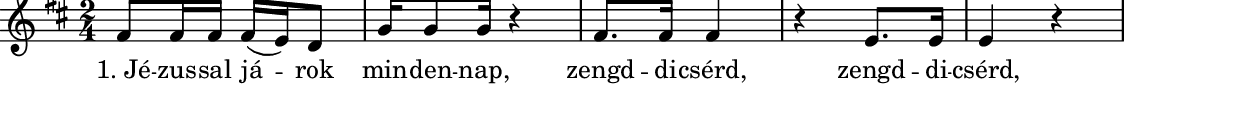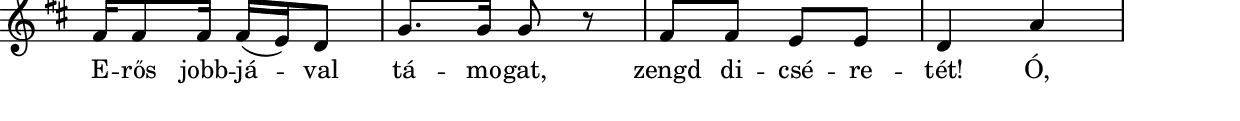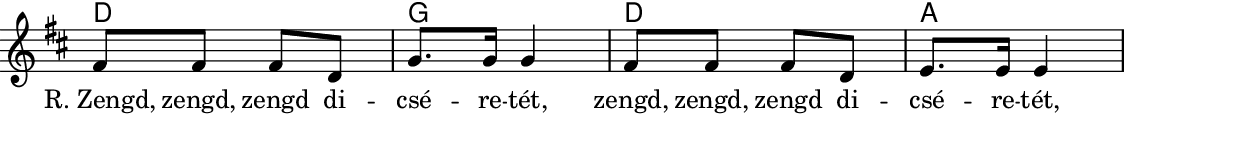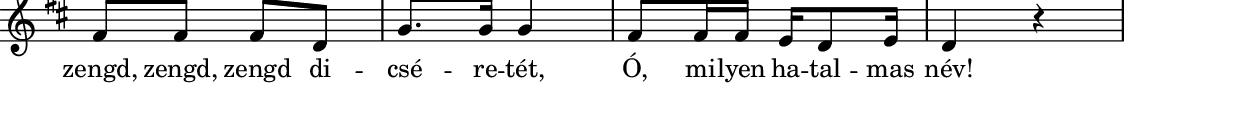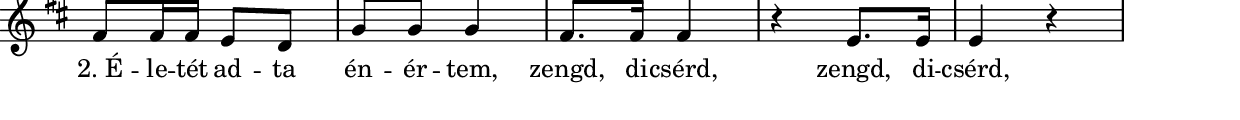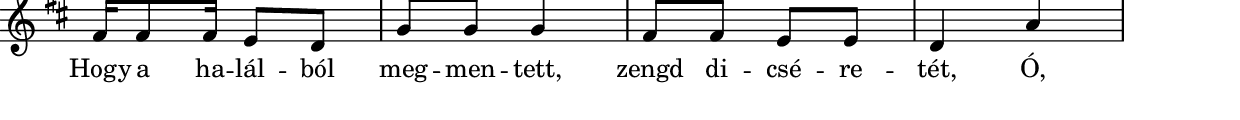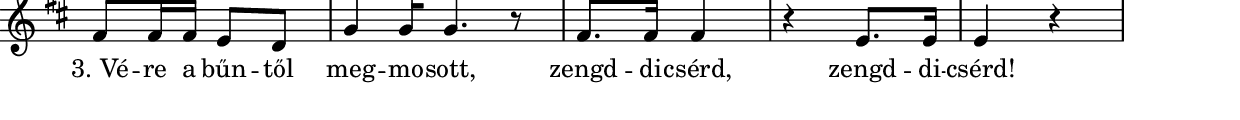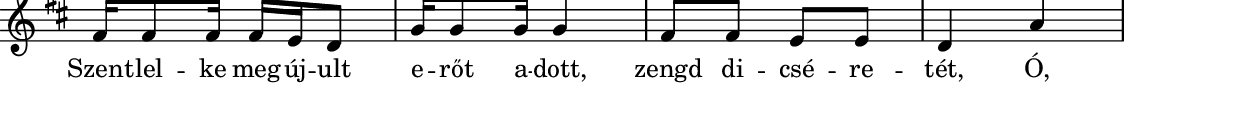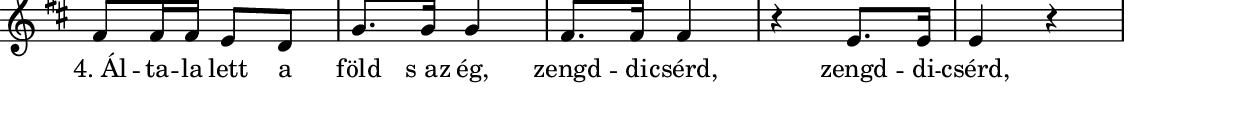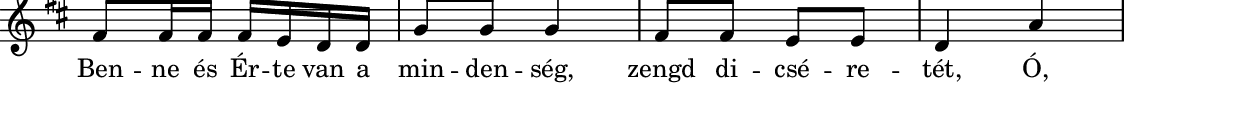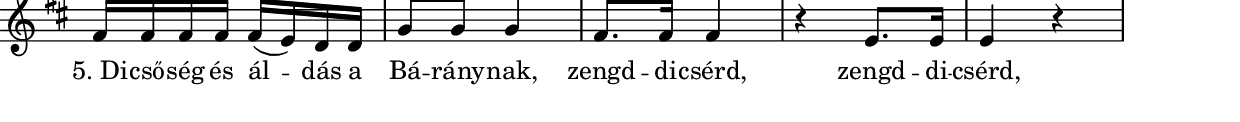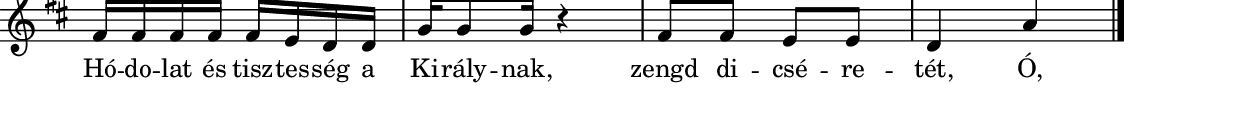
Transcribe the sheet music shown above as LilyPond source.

% MusicXML to Lilypond converter by Kovi

szovegAAA = \lyricmode {  "1. Jé" -- "zus" -- "sal" "já" -- "rok" "min" -- "den" -- "nap," "zengd" -- "di" -- "csérd," "zengd" -- "di" -- "csérd," "E" -- "rős" "jobb" -- "já" -- "val" "tá" -- "mo" -- "gat," "zengd" "di" -- "csé" -- "re" -- "tét!" "Ó," "R. Zengd," "zengd," "zengd" "di" -- "csé" -- "re" -- "tét," "zengd," "zengd," "zengd" "di" -- "csé" -- "re" -- "tét," "zengd," "zengd," "zengd" "di" -- "csé" -- "re" -- "tét," "Ó," "mi" -- "lyen" "ha" -- "tal" -- "mas" "név!" "2. É" -- "le" -- "tét" "ad" -- "ta" "én" -- "ér" -- "tem," "zengd," "di" -- "csérd," "zengd," "di" -- "csérd," "Hogy" "a" "ha" -- "lál" -- "ból" "meg" -- "men" -- "tett," "zengd" "di" -- "csé" -- "re" -- "tét," "Ó," "3. Vé" -- "re" "a" "bűn" -- "től" "meg" -- "mo" -- "sott," "zengd" -- "di" -- "csérd," "zengd" -- "di" -- "csérd!" "Szent" -- "lel" -- "ke" "meg" -- "új" -- "ult" "e" -- "rőt" "a" -- "dott," "zengd" "di" -- "csé" -- "re" -- "tét," "Ó," "4. Ál" -- "ta" -- "la" "lett" "a" "föld" "s az" "ég," "zengd" -- "di" -- "csérd," "zengd" -- "di" -- "csérd," "Ben" -- "ne" "és" "Ér" -- "te" "van" "a" "min" -- "den" -- "ség," "zengd" "di" -- "csé" -- "re" -- "tét," "Ó," "5. Di" -- "cső" -- "ség" "és" "ál" -- "dás" "a" "Bá" -- "rány" -- "nak," "zengd" -- "di" -- "csérd," "zengd" -- "di" -- "csérd," "Hó" -- "do" -- "lat" "és" "tisz" -- "tes" -- "ség" "a" "Ki" -- "rály" -- "nak," "zengd" "di" -- "csé" -- "re" -- "tét," "Ó,"  }

% Analyzing...
% 1 parts
% 1 Staff
% forceBassClefActive = 
melody = {
% 195 notes in the part
% 1 voices

\new Staff
\new Voice {
% 195 notes
% 53 mesaures

% Measure 1
\clef "treble"
\key d \major
\time 2/4 
fis'8 fis'16 fis'16 fis'16 (e'16 )d'8 
% Measure 2
g'16 g'8 g'16 r4 
% Measure 3
fis'8. fis'16 fis'4 
% Measure 4
r4 e'8. e'16 
% Measure 5
e'4 r4 
% Measure 6
\break
fis'16 fis'8 fis'16 fis'16 (e'16 )d'8 
% Measure 7
g'8. g'16 g'8 r8 
% Measure 8
fis'8 fis'8 e'8 e'8 
% Measure 9
d'4 a'4 
% Measure 10
\break
\once \override Score.RehearsalMark #'self-alignment-X = #LEFT
\mark \markup{ \fontsize #-1 \box Refrén } 
fis'8 fis'8 fis'8 d'8 
% Measure 11
g'8. g'16 g'4 
% Measure 12
fis'8 fis'8 fis'8 d'8 
% Measure 13
e'8. e'16 e'4 
% Measure 14
\break
fis'8 fis'8 fis'8 d'8 
% Measure 15
g'8. g'16 g'4 
% Measure 16
fis'8 fis'16 fis'16 e'16 d'8 e'16 
% Measure 17
d'4 r4 
% Measure 18
\break
fis'8 fis'16 fis'16 e'8 d'8 
% Measure 19
g'8 g'8 g'4 
% Measure 20
fis'8. fis'16 fis'4 
% Measure 21
r4 e'8. e'16 
% Measure 22
e'4 r4 
% Measure 23
\break
fis'16 fis'8 fis'16 e'8 d'8 
% Measure 24
g'8 g'8 g'4 
% Measure 25
fis'8 fis'8 e'8 e'8 
% Measure 26
d'4 a'4 
% Measure 27
\break
fis'8 fis'16 fis'16 e'8 d'8 
% Measure 28
g'8 g'16 g'8. r8 
% Measure 29
fis'8. fis'16 fis'4 
% Measure 30
r4 e'8. e'16 
% Measure 31
e'4 r4 
% Measure 32
\break
fis'16 fis'8 fis'16 fis'16 e'16 d'8 
% Measure 33
g'16 g'8 g'16 g'4 
% Measure 34
fis'8 fis'8 e'8 e'8 
% Measure 35
d'4 a'4 
% Measure 36
\break
fis'8 fis'16 fis'16 e'8 d'8 
% Measure 37
g'8. g'16 g'4 
% Measure 38
fis'8. fis'16 fis'4 
% Measure 39
r4 e'8. e'16 
% Measure 40
e'4 r4 
% Measure 41
\break
fis'8 fis'16 fis'16 fis'16 e'16 d'16 d'16 
% Measure 42
g'8 g'8 g'4 
% Measure 43
fis'8 fis'8 e'8 e'8 
% Measure 44
d'4 a'4 
% Measure 45
\break
fis'16 fis'16 fis'16 fis'16 fis'16 (e'16 )d'16 d'16 
% Measure 46
g'8 g'8 g'4 
% Measure 47
fis'8. fis'16 fis'4 
% Measure 48
r4 e'8. e'16 
% Measure 49
e'4 r4 
% Measure 50
\break
fis'16 fis'16 fis'16 fis'16 fis'16 e'16 d'16 d'16 
% Measure 51
g'16 g'8 g'16 r4 
% Measure 52
fis'8 fis'8 e'8 e'8 
% Measure 53
d'4 a'4 \bar "|." 
} % voice
\addlyrics { \szovegAAA }

} % melody


harmonies = \chordmode {
% 54 chords
\germanChords
d4 s4 g4 s4 d4 s4 s4 a4 s4 s4 d4 s4 g4 s4 d4 a4 d4 s4 d4 s4 g4 s4 d4 s4 a4 s4 d4 s4 g4 s4 d4 a4 d4 s4 d4 s4 g4 s4 d4 s4 s4 a4 s4 s4 d4 s4 g4 s4 d4 a4 d4 s4 d4 s4 g4 s4 d4 s4 s4 a4 s4 s4 d4 s4 g4 s4 d4 a4 d4 s4 d4 s4 g4 s4 d4 s4 s4 a4 s4 s4 d4 s4 g4 s4 d4 a4 d4 s4 d4 s4 g4 s4 d4 s4 s4 a4 s4 s4 d4 s4 g4 s4 d4 a4 d4
}

\include "../../definitions.ly"
